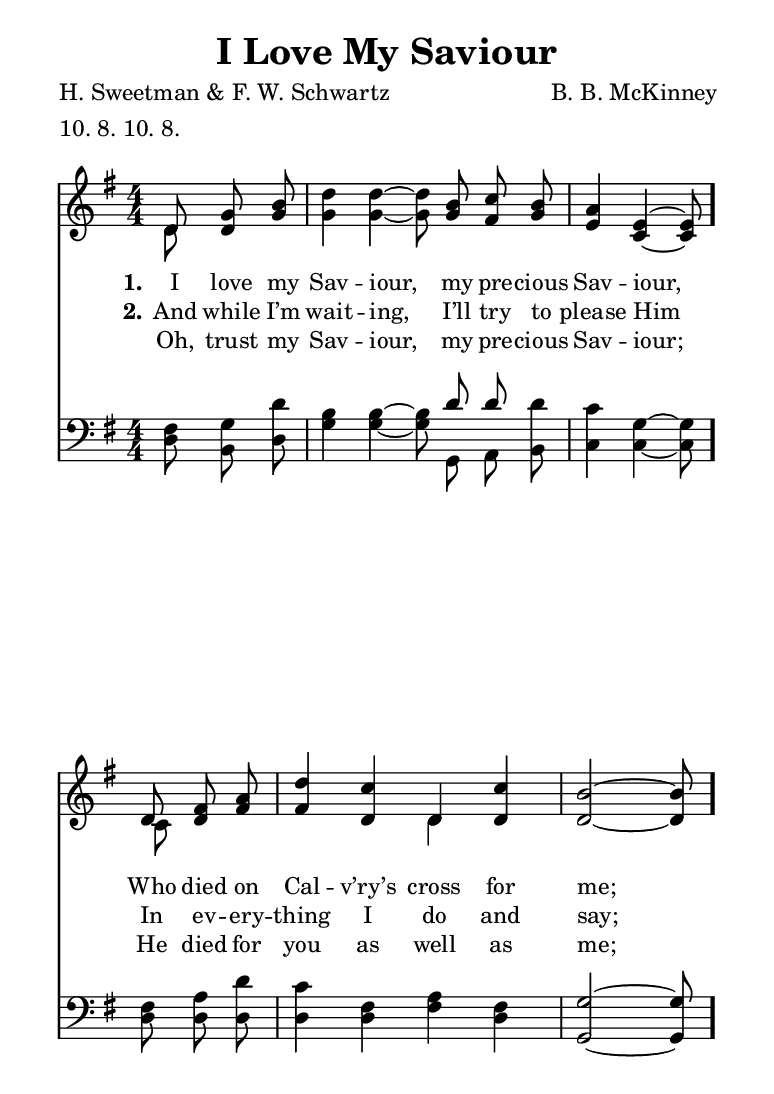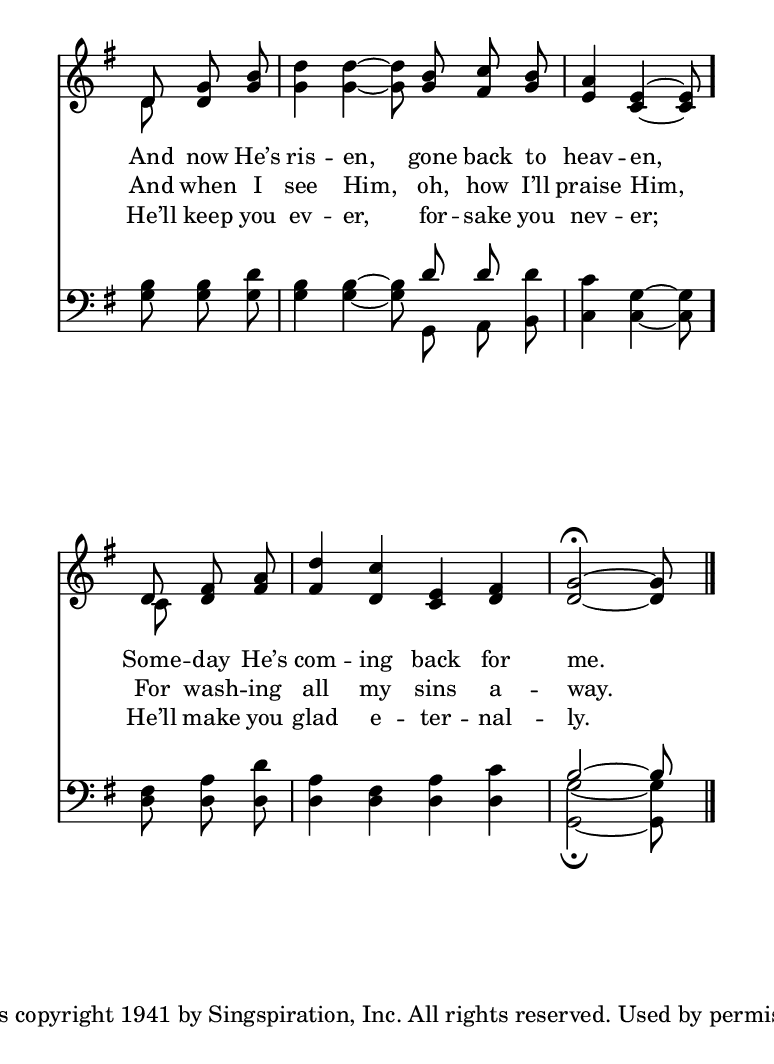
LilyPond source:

\include "common/global.ily"
\paper {
  \include "common/paper.ily"
  ragged-last-bottom = ##t
  system-count = #(cond (is-eogsized 3) (#t #f))
}

\header{
  %children
  hymnnumber = "338"
  title = "I Love My Saviour" % TODO original has subtitle "(I Have A Saviour)"
  tunename = ""
  meter = "10. 8. 10. 8."
  poet = "H. Sweetman & F. W. Schwartz"
  composer = "B. B. McKinney"
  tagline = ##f
}

ta = { \tempo 4=80 }
tb = { \tempo 4=40 }

global = {
  \include "common/overrides.ily"
  \override Staff.TimeSignature.style = #'numbered
  \time 4/4
  \override Score.MetronomeMark.transparent = ##t % hide all fermata changes too
  \ta
  \key g \major
  \partial 4.
  \autoBeamOff
}

notesSoprano = {
\global
\relative c' {

  d8 g b | d4 d4 ~ d8 b8 c b | a4 e4 ~ e8
  d8 fis a | d4 c d, c' | b2 ~ b8
  d,8 g b | d4 d4 ~ d8 b8 c b | a4 e4 ~ e8
  d8 fis a | d4 c e, fis | \tb g2\fermata ~ \ta g8

  \bar "|."

}
}

notesAlto = {
\global
\relative e' {

  d8 d g | g4 g4 ~ g8 g8 fis g8 | e4 c4 ~ c8
  c8 d fis | fis4 d d d | d2 ~ d8
  d8 d g | g4 g4 ~ g8 g8 fis g8 | e4 c4 ~ c8
  c8 d fis | fis4 d c d | d2 ~ d8

}
}

notesTenor = {
\global
\relative a {

  fis8 g d' | b4 b4 ~ b8 d8 d d | c4 g4 ~ g8
  fis8 a d | c4 fis, a fis | g2 ~ g8
  b8 b d | b4 b4 ~ b8 d8 d d | c4 g4 ~ g8
  fis8 a d | a4 fis a c | b2 ~ b8

}
}

notesBass = {
\global
\relative f {

  d8 b d | g4 g4 ~ g8 g,8 a b | c4 c4 ~ c8
  d8 d d | d4 d fis d | g,2 ~ g8
  g'8 g g | g4 g4 ~ g8 g,8 a b | c4 c4 ~ c8
  d8 d d | d4 d d d | <g g,>2_\fermata ~ <g g,>8

}
}

wordsA = \lyricmode {
\set stanza = "1."

I love my Sav -- iour, my pre -- cious Sav -- iour, \bar "."
Who died on Cal -- v’ry’s cross for me; \bar "."
And now He’s ris -- en, gone back to heav -- en, \bar "."
Some -- day He’s com -- ing back for me. \bar "."

}

wordsB = \lyricmode {
\set stanza = "2."

And while I’m wait -- ing, I’ll try to please Him
In ev -- ery -- thing I do and say;
And when I see Him, oh, how I’ll praise Him,
For wash -- ing all my sins a -- way.

}

wordsC = \lyricmode {

Oh, trust my Sav -- iour, my pre -- cious Sav -- iour;
He died for you as well as me;
He’ll keep you ev -- er, for -- sake you nev -- er;
He’ll make you glad e -- ter -- nal -- ly.

}

\score {
  \context ChoirStaff <<
    \context Staff = upper <<
      \set Staff.autoBeaming = ##f
      \set ChoirStaff.systemStartDelimiter = #'SystemStartBar
      \set ChoirStaff.printPartCombineTexts = ##f
      \partcombine #'(2 . 9) \notesSoprano \notesAlto
      \context NullVoice = sopranos { \voiceOne << \notesSoprano >> }
      \context NullVoice = altos { \voiceTwo << \notesAlto >> }
      \context Lyrics = one   \lyricsto sopranos \wordsA
      \context Lyrics = two   \lyricsto sopranos \wordsB
      \context Lyrics = three \lyricsto sopranos \wordsC
    >>
    \context Staff = men <<
      \set Staff.autoBeaming = ##f
      \clef bass
      \set ChoirStaff.printPartCombineTexts = ##f
      \partcombine #'(2 . 9) \notesTenor \notesBass
      \context NullVoice = tenors { \voiceOne << \notesTenor >> }
      \context NullVoice = basses { \voiceTwo << \notesBass >> }
    >>
  >>
  \layout {
    \include "common/layout.ily"
  }
  \midi{
    \include "common/midi.ily"
  }
}

% We don't use the `copyright` header field because we need the copyright to
% appear just under the last system, rather than at the bottom of the page.
\noPageBreak \markup { \fill-line { \raise #4 { "Words copyright 1941 by Singspiration, Inc. All rights reserved. Used by permission." } } }

\version "2.19.49"  % necessary for upgrading to future LilyPond versions.

% vi:set et ts=2 sw=2 ai nocindent syntax=lilypond:
